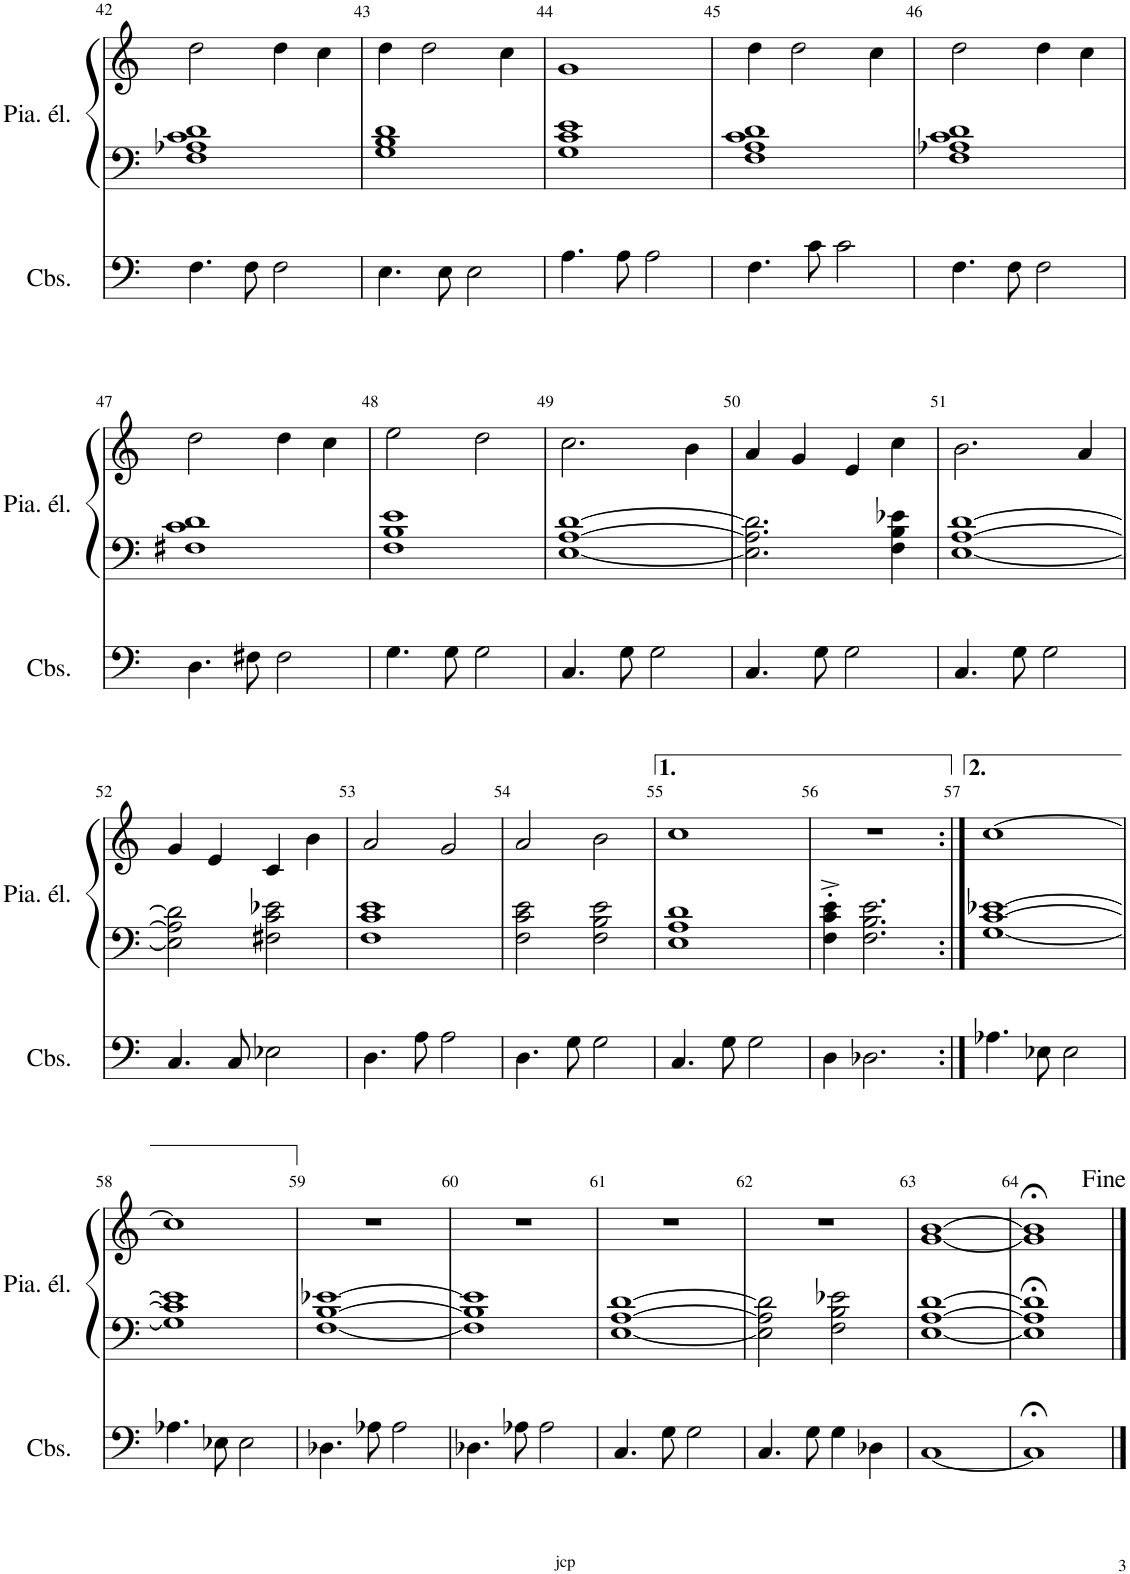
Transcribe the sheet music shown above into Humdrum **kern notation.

**kern	**kern	**kern
*part2	*part1	*part1
*staff3	*staff2	*staff1
*I"Contrebasses	*I"Piano électrique	*
*I'Cbs.	*I'Pia. él.	*
!!LO:PB:g=z
*clefF4	*clefF4	*clefG2
*Trd7c12	*	*
*k[]	*k[]	*k[]
*M2/2	*M2/2	*M2/2
*met(c|)	*met(c|)	*met(c|)
=42	=42	=42
4.F\	1F 1A-X 1c 1d	2dd\
8F\	.	.
2F\	.	4dd\
.	.	4cc\
=43	=43	=43
4.E\	1G 1B 1d	4dd\
.	.	2dd\
8E\	.	.
2E\	.	.
.	.	4cc\
=44	=44	=44
4.A\	1G 1c 1e	1g
8A\	.	.
2A\	.	.
=45	=45	=45
4.F\	1F 1A 1c 1d	4dd\
.	.	2dd\
8c\	.	.
2c\	.	.
.	.	4cc\
=46	=46	=46
4.F\	1F 1A-X 1c 1d	2dd\
8F\	.	.
2F\	.	4dd\
.	.	4cc\
!!LO:LB:g=z
=47	=47	=47
4.D\	1F#X 1c 1d	2dd\
8F#X\	.	.
2F#\	.	4dd\
.	.	4cc\
=48	=48	=48
4.G\	1F 1B 1e	2ee\
8G\	.	.
2G\	.	2dd\
=49	=49	=49
4.C/	[1E [1A [1d	2.cc\
8G\	.	.
2G\	.	.
.	.	4b\
=50	=50	=50
4.C/	2.E\] 2.A\] 2.d\]	4a/
.	.	4g/
8G\	.	.
2G\	.	4e/
.	4F\ 4B\ 4e-X\	4cc\
=51	=51	=51
4.C/	[1E [1A [1d	2.b\
8G\	.	.
2G\	.	.
.	.	4a/
!!LO:LB:g=z
=52	=52	=52
4.C/	2E\] 2A\] 2d\]	4g/
.	.	4e/
8C/	.	.
2E-X\	2F#X\ 2c\ 2e-X\	4c/
.	.	4b\
=53	=53	=53
4.D\	1F 1c 1e	2a/
8A\	.	.
2A\	.	2g/
=54	=54	=54
4.D\	2F\ 2c\ 2e\	2a/
8G\	.	.
2G\	2F\ 2B\ 2e\	2b\
=55	=55	=55
4.C/	1E 1A 1d	1cc
8G\	.	.
2G\	.	.
=56	=56	=56
4D\	4F\'^ 4c\'^ 4e\'^	1r
2.D-X\	2.F\ 2.B\ 2.e\	.
=57:|!	=57:|!	=57:|!
4.A-X\	[1G [1c [1e-X	[1cc
8E-X\	.	.
2E-\	.	.
!!LO:LB:g=z
=58	=58	=58
4.A-X\	1G] 1c] 1e-]	1cc]
8E-X\	.	.
2E-\	.	.
=59	=59	=59
4.D-X\	[1F [1B [1e-X	1r
8A-X\	.	.
2A-\	.	.
=60	=60	=60
4.D-X\	1F] 1B] 1e-]	1r
8A-X\	.	.
2A-\	.	.
=61	=61	=61
4.C/	[1E [1A [1d	1r
8G\	.	.
2G\	.	.
=62	=62	=62
4.C/	2E\] 2A\] 2d\]	1r
8G\	.	.
4G\	2F\ 2B\ 2e-X\	.
4D-X\	.	.
=63	=63	=63
[1C	[1E [1A [1d	[1g [1b
=64	=64	=64
1C;<]	1E];< 1A];< 1d];<	1g];< 1b];<
==	==	==
*-	*-	*-
